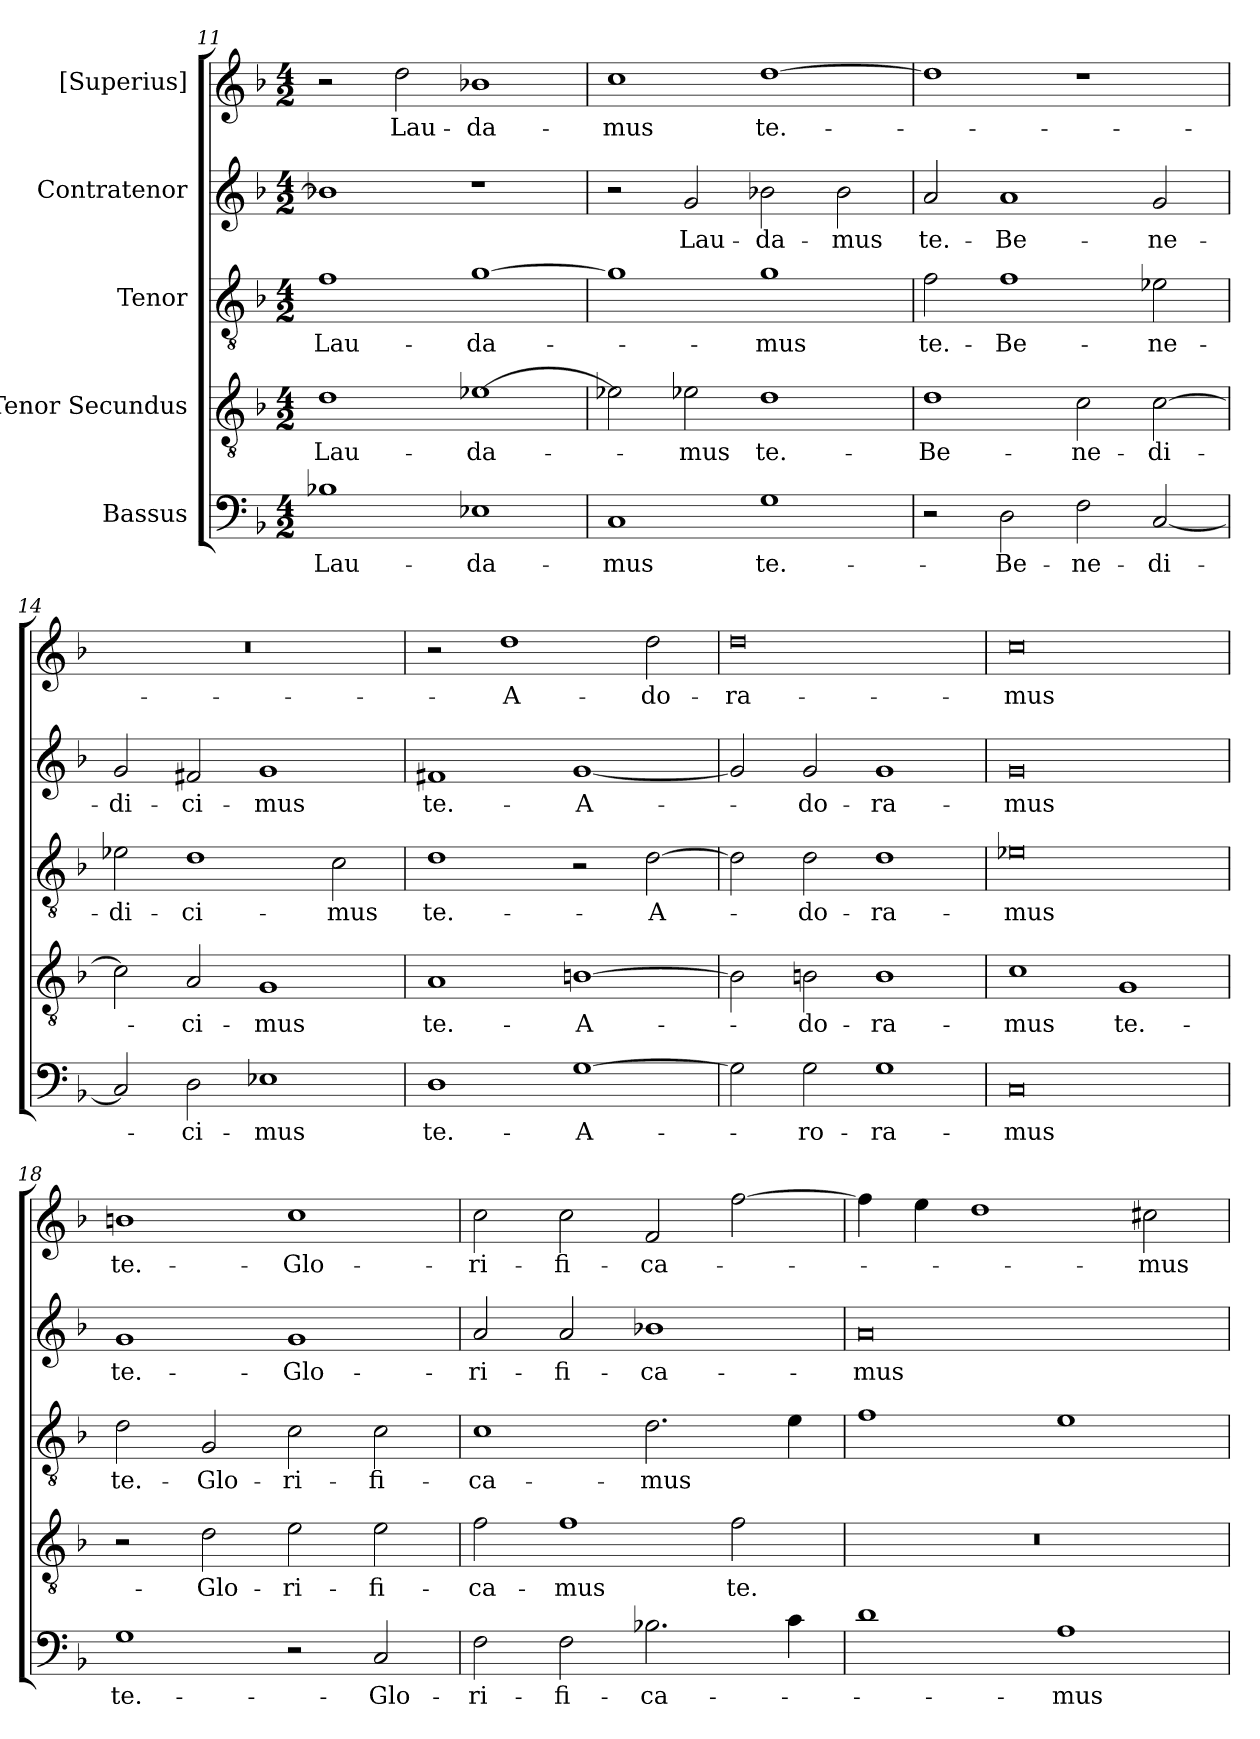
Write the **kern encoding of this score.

**kern	**text	**kern	**text	**kern	**text	**kern	**text	**kern	**text
*part5	*part5	*part4	*part4	*part3	*part3	*part2	*part2	*part1	*part1
*staff5	*staff5	*staff4	*staff4	*staff3	*staff3	*staff2	*staff2	*staff1	*staff1
*I"Bassus	*	*I"Tenor Secundus	*	*I"Tenor	*	*I"Contratenor	*	*I"[Superius]	*
*clefF4	*	*clefGv2	*	*clefGv2	*	*clefG2	*	*clefG2	*
*k[b-]	*	*k[b-]	*	*k[b-]	*	*k[b-]	*	*k[b-]	*
*M4/2	*	*M4/2	*	*M4/2	*	*M4/2	*	*M4/2	*
=11	=11	=11	=11	=11	=11	=11	=11	=11	=11
1B-X\	Lau-	1d\	Lau-	1f\	Lau-	1b-X\]	.	2r	.
.	.	.	.	.	.	.	.	2dd\	Lau-
1E-X\	-da-	[1e-X\	-da-	[1g\	-da-	1r	.	1b-X\	-da-
=12	=12	=12	=12	=12	=12	=12	=12	=12	=12
1C/	-mus	2e-X\]	.	1g\]	.	2r	.	1cc\	-mus
.	.	2e-X\	-mus	.	.	2g/	Lau-	.	.
1G\	te.-	1d\	te.-	1g\	-mus	2b-X\	-da-	[1dd\	te.-
.	.	.	.	.	.	2b-\	-mus	.	.
=13	=13	=13	=13	=13	=13	=13	=13	=13	=13
2r	.	1d\	Be-	2f\	te.-	2a/	te.-	1dd\]	.
2D\	Be-	.	.	1f\	Be-	1a/	Be-	.	.
2F\	-ne-	2c\	-ne-	.	.	.	.	1r	.
[2C/	-di-	[2c\	-di-	2e-X\	-ne-	2g/	-ne-	.	.
=14	=14	=14	=14	=14	=14	=14	=14	=14	=14
2C/]	.	2c\]	.	2e-X\	-di-	2g/	-di-	0r	.
2D\	-ci-	2A/	-ci-	1d\	-ci-	2f#X/	-ci-	.	.
1E-X\	-mus	1G/	-mus	.	.	1g/	-mus	.	.
.	.	.	.	2c\	-mus	.	.	.	.
=15	=15	=15	=15	=15	=15	=15	=15	=15	=15
1D\	te.-	1A/	te.-	1d\	te.-	1f#X/	te.-	2r	.
.	.	.	.	.	.	.	.	1dd\	A-
[1G\	A-	[1B\	A-	2r	.	[1g/	A-	.	.
.	.	.	.	[2d\	A-	.	.	2dd\	-do-
=16	=16	=16	=16	=16	=16	=16	=16	=16	=16
2G\]	.	2B\]	.	2d\]	.	2g/]	.	0dd\	-ra-
2G\	-ro-	2B\	-do-	2d\	-do-	2g/	-do-	.	.
1G\	-ra-	1B\	-ra-	1d\	-ra-	1g/	-ra-	.	.
=17	=17	=17	=17	=17	=17	=17	=17	=17	=17
0C/	-mus	1c\	-mus	0e-X\	-mus	0g/	-mus	0cc\	-mus
.	.	1G/	te.-	.	.	.	.	.	.
=18	=18	=18	=18	=18	=18	=18	=18	=18	=18
1G\	te.-	2r	.	2d\	te.-	1g/	te.-	1b\	te.-
.	.	2d\	Glo-	2G/	Glo-	.	.	.	.
2r	.	2e\	-ri-	2c\	-ri-	1g/	Glo-	1cc\	Glo-
2C/	Glo-	2e\	-fi-	2c\	-fi-	.	.	.	.
=19	=19	=19	=19	=19	=19	=19	=19	=19	=19
2F\	-ri-	2f\	-ca-	1c\	-ca-	2a/	-ri-	2cc\	-ri-
2F\	-fi-	1f\	-mus	.	.	2a/	-fi-	2cc\	-fi-
2.B-X\	-ca-	.	.	2.d\	-mus	1b-X\	-ca-	2f/	-ca-
.	.	2f\	te.-	.	.	.	.	[2ff\	.
4c\	.	.	.	4e\	.	.	.	.	.
=20	=20	=20	=20	=20	=20	=20	=20	=20	=20
1d\	.	0r	.	1f\	.	0a/	-mus	4ff\]	.
.	.	.	.	.	.	.	.	4ee\	.
.	.	.	.	.	.	.	.	1dd\	.
1A\	-mus	.	.	1e\	.	.	.	.	.
.	.	.	.	.	.	.	.	2cc#X\	-mus
=	=	=	=	=	=	=	=	=	=
*-	*-	*-	*-	*-	*-	*-	*-	*-	*-
